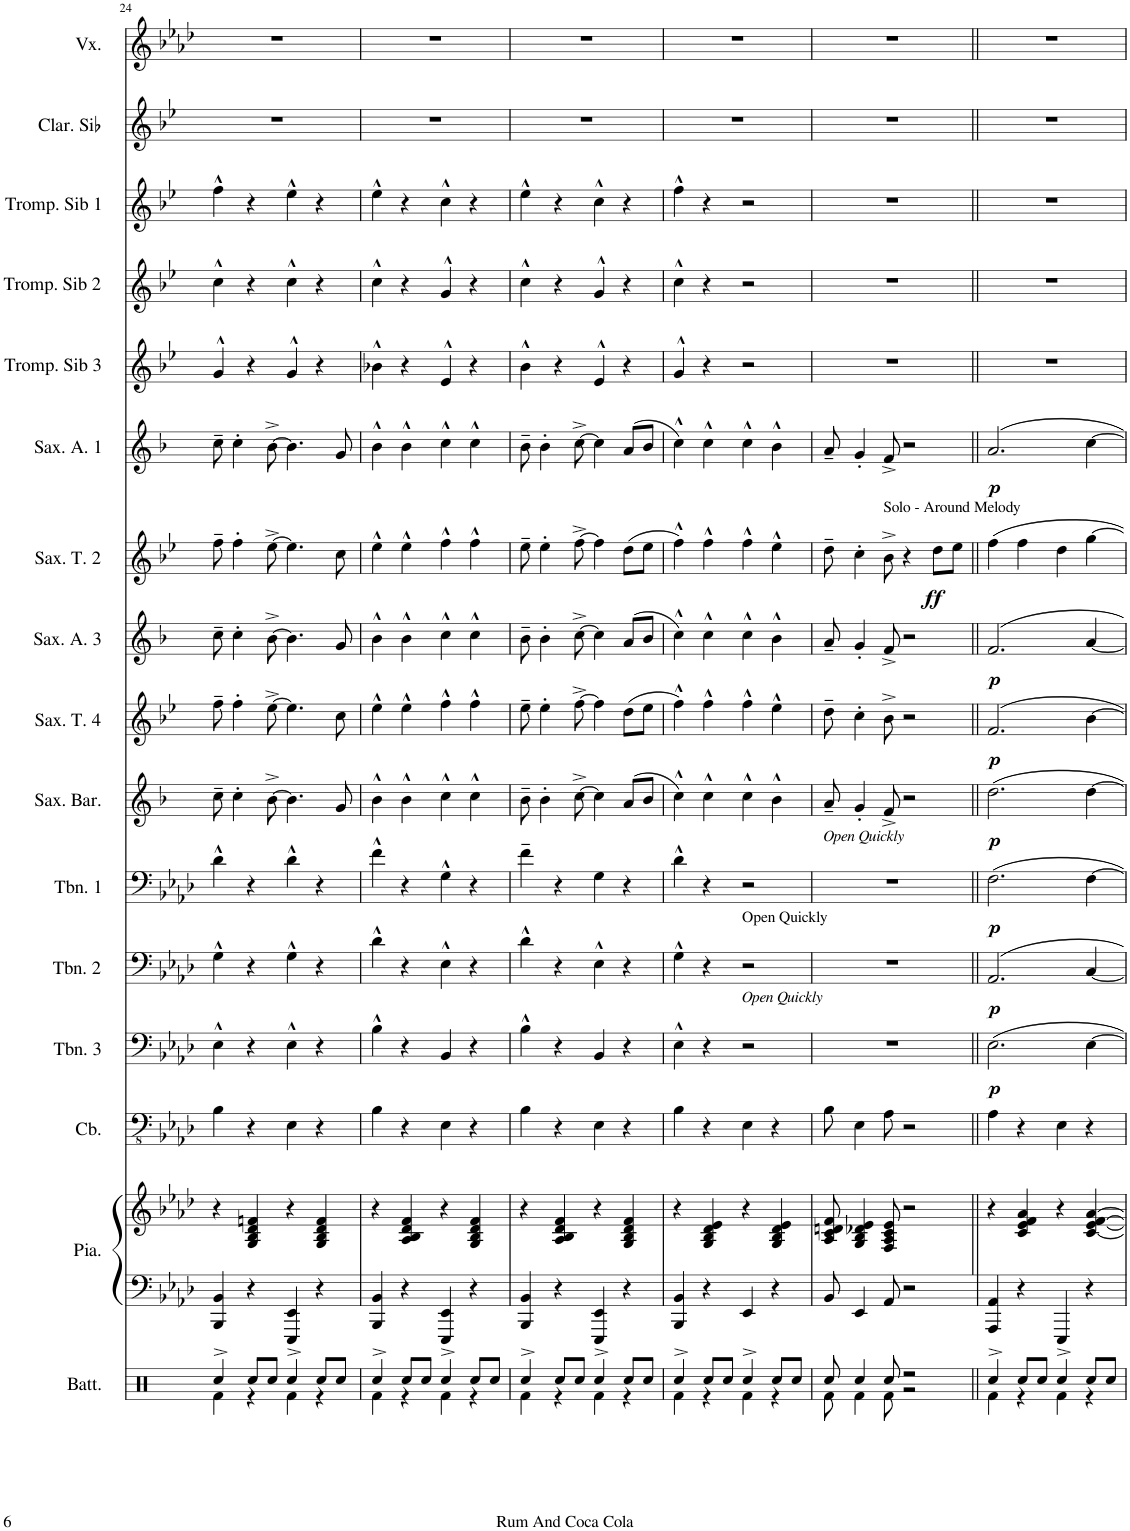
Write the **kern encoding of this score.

**kern	**kern	**kern	**kern	**kern	**dynam	**kern	**dynam	**kern	**dynam	**kern	**dynam	**kern	**dynam	**kern	**dynam	**kern	**dynam	**kern	**dynam	**kern	**kern	**kern	**kern	**kern
*part16	*part15	*part15	*part14	*part13	*part13	*part12	*part12	*part11	*part11	*part10	*part10	*part9	*part9	*part8	*part8	*part7	*part7	*part6	*part6	*part5	*part4	*part3	*part2	*part1
*staff17	*staff16	*staff15	*staff14	*staff13	*staff13	*staff12	*staff12	*staff11	*staff11	*staff10	*staff10	*staff9	*staff9	*staff8	*staff8	*staff7	*staff7	*staff6	*staff6	*staff5	*staff4	*staff3	*staff2	*staff1
*I"Batterie	*I"Piano	*	*I"Contrebasse	*I"Trombone 3	*	*I"Trombone 2	*	*I"Trombone 1	*	*I"Saxophone Baryton	*	*I"Saxophone Ténor 4	*	*I"Saxophone Alto 3	*	*I"Saxophone Ténor 2	*	*I"Saxophone Alto 1	*	*I"Trompette en Sib 3	*I"Trompette en Sib 2	*I"Trompette en Sib 1	*I"Clarinette en Sib	*I"Voix
*I'Batt.	*I'Pia.	*	*I'Cb.	*I'Tbn. 3	*	*I'Tbn. 2	*	*I'Tbn. 1	*	*I'Sax. Bar.	*	*I'Sax. T. 4	*	*I'Sax. A. 3	*	*I'Sax. T. 2	*	*I'Sax. A. 1	*	*I'Tromp. Sib 3	*I'Tromp. Sib 2	*I'Tromp. Sib 1	*I'Clar. Sib	*I'Vx.
!!LO:PB:g=z
*clefX	*clefF4	*clefG2	*clefFv4	*clefF4	*	*clefF4	*	*clefF4	*	*clefG2	*	*clefG2	*	*clefG2	*	*clefG2	*	*clefG2	*	*clefG2	*clefG2	*clefG2	*clefG2	*clefG2
*	*	*	*Trd7c12	*	*	*	*	*	*	*Trd12c21	*	*Trd8c14	*	*Trd5c9	*	*Trd8c14	*	*Trd5c9	*	*Trd1c2	*Trd1c2	*Trd1c2	*Trd1c2	*
*k[]	*k[b-e-a-d-]	*k[b-e-a-d-]	*k[b-e-a-d-]	*k[b-e-a-d-]	*	*k[b-e-a-d-]	*	*k[b-e-a-d-]	*	*k[b-]	*	*k[b-e-]	*	*k[b-]	*	*k[b-e-]	*	*k[b-]	*	*k[b-e-]	*k[b-e-]	*k[b-e-]	*k[b-e-]	*k[b-e-a-d-]
*M2/2	*M2/2	*M2/2	*M2/2	*M2/2	*	*M2/2	*	*M2/2	*	*M2/2	*	*M2/2	*	*M2/2	*	*M2/2	*	*M2/2	*	*M2/2	*M2/2	*M2/2	*M2/2	*M2/2
*met(c|)	*met(c|)	*met(c|)	*met(c|)	*met(c|)	*	*met(c|)	*	*met(c|)	*	*met(c|)	*	*met(c|)	*	*met(c|)	*	*met(c|)	*	*met(c|)	*	*met(c|)	*met(c|)	*met(c|)	*met(c|)	*met(c|)
=24	=24	=24	=24	=24	=24	=24	=24	=24	=24	=24	=24	=24	=24	=24	=24	=24	=24	=24	=24	=24	=24	=24	=24	=24
*^	*	*	*	*	*	*	*	*	*	*	*	*	*	*	*	*	*	*	*	*	*	*	*	*
4Rcc^/	4Rf\	4BBB-/ 4BB-/	4r	4BB-\	4E-^^\	.	4G^^\	.	4d-^^\	.	8cc~\	.	8ff~\	.	8cc~\	.	8ff~\	.	8cc~\	.	4g^^/	4cc^^\	4ff^^\	1r	1r
.	.	.	.	.	.	.	.	.	.	.	4cc'\	.	4ff'\	.	4cc'\	.	4ff'\	.	4cc'\	.	.	.	.	.	.
8Rcc/L	4r	4r	4G/ 4B-/ 4d-/ 4fn/	4r	4r	.	4r	.	4r	.	.	.	.	.	.	.	.	.	.	.	4r	4r	4r	.	.
8Rcc/J	.	.	.	.	.	.	.	.	.	.	[8b-^\	.	[8ee-^\	.	[8b-^\	.	[8ee-^\	.	[8b-^\	.	.	.	.	.	.
4Rcc^/	4Rf\	4EEE-/ 4EE-/	4r	4EE-\	4E-^^\	.	4G^^\	.	4d-^^\	.	4.b-\]	.	4.ee-\]	.	4.b-\]	.	4.ee-\]	.	4.b-\]	.	4g^^/	4cc^^\	4ee-^^\	.	.
8Rcc/L	4r	4r	4G/ 4B-/ 4d-/ 4f/	4r	4r	.	4r	.	4r	.	.	.	.	.	.	.	.	.	.	.	4r	4r	4r	.	.
8Rcc/J	.	.	.	.	.	.	.	.	.	.	8g/	.	8cc\	.	8g/	.	8cc\	.	8g/	.	.	.	.	.	.
=25	=25	=25	=25	=25	=25	=25	=25	=25	=25	=25	=25	=25	=25	=25	=25	=25	=25	=25	=25	=25	=25	=25	=25	=25	=25
4Rcc^/	4Rf\	4BBB-/ 4BB-/	4r	4BB-\	4B-^^\	.	4d-^^\	.	4f^^\	.	4b-^^\	.	4ee-^^\	.	4b-^^\	.	4ee-^^\	.	4b-^^\	.	4b-X^^\	4cc^^\	4ee-^^\	1r	1r
8Rcc/L	4r	4r	4A-/ 4B-/ 4d-/ 4f/	4r	4r	.	4r	.	4r	.	4b-^^\	.	4ee-^^\	.	4b-^^\	.	4ee-^^\	.	4b-^^\	.	4r	4r	4r	.	.
8Rcc/J	.	.	.	.	.	.	.	.	.	.	.	.	.	.	.	.	.	.	.	.	.	.	.	.	.
4Rcc^/	4Rf\	4EEE-/ 4EE-/	4r	4EE-\	4BB-/	.	4E-^^\	.	4G^^\	.	4cc^^\	.	4ff^^\	.	4cc^^\	.	4ff^^\	.	4cc^^\	.	4e-^^/	4g^^/	4cc^^\	.	.
8Rcc/L	4r	4r	4G/ 4B-/ 4d-/ 4f/	4r	4r	.	4r	.	4r	.	4cc^^\	.	4ff^^\	.	4cc^^\	.	4ff^^\	.	4cc^^\	.	4r	4r	4r	.	.
8Rcc/J	.	.	.	.	.	.	.	.	.	.	.	.	.	.	.	.	.	.	.	.	.	.	.	.	.
=26	=26	=26	=26	=26	=26	=26	=26	=26	=26	=26	=26	=26	=26	=26	=26	=26	=26	=26	=26	=26	=26	=26	=26	=26	=26
4Rcc^/	4Rf\	4BBB-/ 4BB-/	4r	4BB-\	4B-^^\	.	4d-^^\	.	4f~\	.	8b-~\	.	8ee-~\	.	8b-~\	.	8ee-~\	.	8b-~\	.	4b-^^\	4cc^^\	4ee-^^\	1r	1r
.	.	.	.	.	.	.	.	.	.	.	4b-'\	.	4ee-'\	.	4b-'\	.	4ee-'\	.	4b-'\	.	.	.	.	.	.
8Rcc/L	4r	4r	4A-/ 4B-/ 4d-/ 4f/	4r	4r	.	4r	.	4r	.	.	.	.	.	.	.	.	.	.	.	4r	4r	4r	.	.
8Rcc/J	.	.	.	.	.	.	.	.	.	.	[8cc^\	.	[8ff^\	.	[8cc^\	.	[8ff^\	.	[8cc^\	.	.	.	.	.	.
4Rcc^/	4Rf\	4EEE-/ 4EE-/	4r	4EE-\	4BB-/	.	4E-^^\	.	4G\	.	4cc\]	.	4ff\]	.	4cc\]	.	4ff\]	.	4cc\]	.	4e-^^/	4g^^/	4cc^^\	.	.
8Rcc/L	4r	4r	4G/ 4B-/ 4d-/ 4f/	4r	4r	.	4r	.	4r	.	(8a/L	.	(8dd\L	.	(8a/L	.	(8dd\L	.	(8a/L	.	4r	4r	4r	.	.
8Rcc/J	.	.	.	.	.	.	.	.	.	.	8b-/J	.	8ee-\J	.	8b-/J	.	8ee-\J	.	8b-/J	.	.	.	.	.	.
=27	=27	=27	=27	=27	=27	=27	=27	=27	=27	=27	=27	=27	=27	=27	=27	=27	=27	=27	=27	=27	=27	=27	=27	=27	=27
4Rcc^/	4Rf\	4BBB-/ 4BB-/	4r	4BB-\	4E-^^\	.	4G^^\	.	4d-^^\	.	4cc^^\)	.	4ff^^\)	.	4cc^^\)	.	4ff^^\)	.	4cc^^\)	.	4g^^/	4cc^^\	4ff^^\	1r	1r
8Rcc/L	4r	4r	4G/ 4B-/ 4d-/ 4e-/	4r	4r	.	4r	.	4r	.	4cc^^\	.	4ff^^\	.	4cc^^\	.	4ff^^\	.	4cc^^\	.	4r	4r	4r	.	.
8Rcc/J	.	.	.	.	.	.	.	.	.	.	.	.	.	.	.	.	.	.	.	.	.	.	.	.	.
!	!	!	!	!	!	!	!LO:TX:a:t=Open Quickly	!	!	!	!	!	!	!	!	!	!	!	!	!	!	!	!	!	!
!	!	!	!	!	!LO:TX:a:i:t=Open Quickly	!	!	!	!	!	!	!	!	!	!	!	!	!	!	!	!	!	!	!	!
4Rcc^/	4Rf\	4EE-/	4r	4EE-\	2r	.	2r	.	2r	.	4cc^^\	.	4ff^^\	.	4cc^^\	.	4ff^^\	.	4cc^^\	.	2r	2r	2r	.	.
8Rcc/L	4r	4r	4G/ 4B-/ 4d-/ 4e-/	4r	.	.	.	.	.	.	4b-^^\	.	4ee-^^\	.	4b-^^\	.	4ee-^^\	.	4b-^^\	.	.	.	.	.	.
8Rcc/J	.	.	.	.	.	.	.	.	.	.	.	.	.	.	.	.	.	.	.	.	.	.	.	.	.
=28	=28	=28	=28	=28	=28	=28	=28	=28	=28	=28	=28	=28	=28	=28	=28	=28	=28	=28	=28	=28	=28	=28	=28	=28	=28
!	!	!	!	!	!	!	!	!	!LO:TX:a:i:t=Open Quickly	!	!	!	!	!	!	!	!	!	!	!	!	!	!	!	!
8Rcc/	8Rf\	8BB-/	8A-/ 8c/ 8dn/ 8f/	8BB-\	1r	.	1r	.	1r	.	8a~/	.	8dd~\	.	8a~/	.	8dd~\	.	8a~/	.	1r	1r	1r	1r	1r
4Rcc/	4Rf\	4EE-/	4G/ 4B-/ 4d-X/ 4e-/	4EE-\	.	.	.	.	.	.	4g'/	.	4cc'\	.	4g'/	.	4cc'\	.	4g'/	.	.	.	.	.	.
!	!	!	!	!	!	!	!	!	!	!	!	!	!	!	!	!	!LO:TX:a:t=Solo - Around Melody	!	!	!	!	!	!	!	!
8Rcc/	8Rf\	8AA-/	8F/ 8A-/ 8c/ 8e-/	8AA-\	.	.	.	.	.	.	8f^/	.	8b-^\	.	8f^/	.	8b-^\	.	8f^/	.	.	.	.	.	.
2r	2r	2r	2r	2r	.	.	.	.	.	.	2r	.	2r	.	2r	.	4r	.	2r	.	.	.	.	.	.
!	!	!	!	!	!	!	!	!	!	!	!	!	!	!	!	!	!	!LO:DY:b	!	!	!	!	!	!	!
.	.	.	.	.	.	.	.	.	.	.	.	.	.	.	.	.	8dd\L	ff	.	.	.	.	.	.	.
.	.	.	.	.	.	.	.	.	.	.	.	.	.	.	.	.	8ee-\J	.	.	.	.	.	.	.	.
=29||	=29||	=29||	=29||	=29||	=29||	=29||	=29||	=29||	=29||	=29||	=29||	=29||	=29||	=29||	=29||	=29||	=29||	=29||	=29||	=29||	=29||	=29||	=29||	=29||	=29||
!	!	!	!	!	!	!LO:DY:b	!	!LO:DY:b	!	!LO:DY:b	!	!LO:DY:b	!	!LO:DY:b	!	!LO:DY:b	!	!	!	!LO:DY:b	!	!	!	!	!
4Rcc^/	4Rf\	4AAA-/ 4AA-/	4r	4AA-\	2.E-\	p	2.AA-/	p	2.F\	p	2.dd\	p	2.f/	p	2.f/	p	4ff\	.	2.a/	p	1r	1r	1r	1r	1r
8Rcc/L	4r	4r	4c/ 4e-/ 4f/ 4a-/	4r	.	.	.	.	.	.	.	.	.	.	.	.	4ff\	.	.	.	.	.	.	.	.
8Rcc/J	.	.	.	.	.	.	.	.	.	.	.	.	.	.	.	.	.	.	.	.	.	.	.	.	.
4Rcc^/	4Rf\	4EEE-/	4r	4EE-\	.	.	.	.	.	.	.	.	.	.	.	.	4dd\	.	.	.	.	.	.	.	.
8Rcc/L	4r	4r	[4c/ [4e-/ [4f/ [4a-/	4r	[4E-\	.	[4C/	.	[4F\	.	[4dd\	.	[4b-\	.	[4a/	.	[4gg\	.	[4cc\	.	.	.	.	.	.
8Rcc/J	.	.	.	.	.	.	.	.	.	.	.	.	.	.	.	.	.	.	.	.	.	.	.	.	.
*v	*v	*	*	*	*	*	*	*	*	*	*	*	*	*	*	*	*	*	*	*	*	*	*	*	*
=	=	=	=	=	=	=	=	=	=	=	=	=	=	=	=	=	=	=	=	=	=	=	=	=
*-	*-	*-	*-	*-	*-	*-	*-	*-	*-	*-	*-	*-	*-	*-	*-	*-	*-	*-	*-	*-	*-	*-	*-	*-
